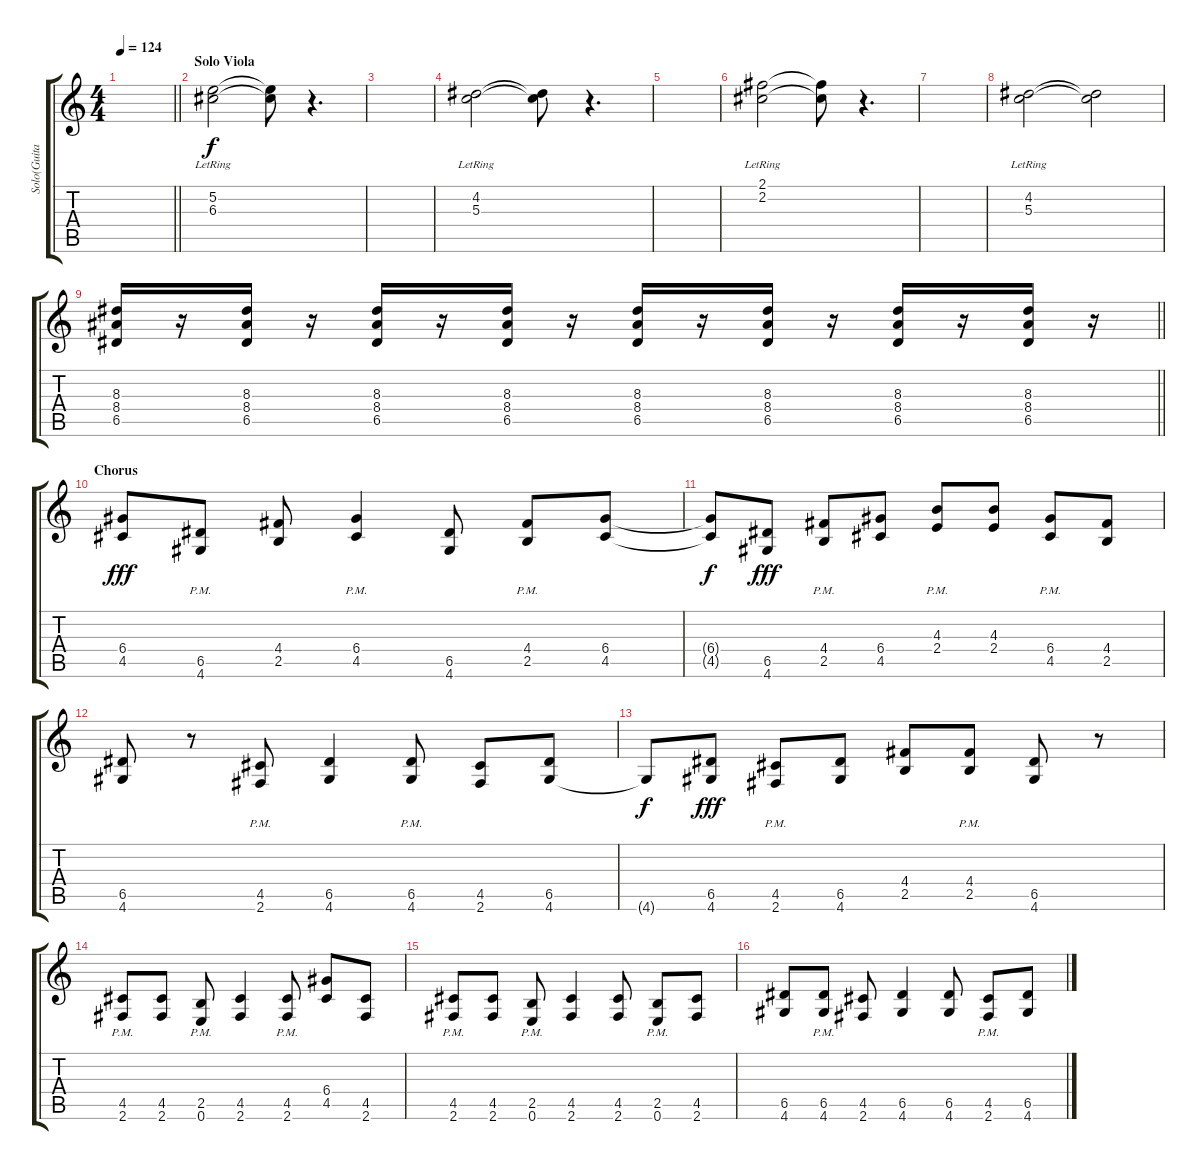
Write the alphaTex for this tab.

\track ("Solo(Guitar)" "Solo(Guita") {instrument overdrivenguitar}
\staff {score tabs}
\tuning (E4 B3 G3 D3 A2 E2) {hide}
\ts (4 4)
\tempo 124
\clef g2
\barLineRight lightlight
\ks c
|
\section ("" "Solo Viola")
(5.2{lr} 6.3).2 (5.2{t} 6.3{t}).8 r.4{d} |
|
(4.2 5.3{lr}).2 (4.2{t} 5.3{t}).8 r.4{d} |
|
(2.1{lr} 2.2).2 (2.1{t} 2.2{t}).8 r.4{d} |
|
(4.2 5.3{lr}).2 (4.2{t} 5.3{t}).2 |
\barLineRight lightlight
(8.3 8.4 6.5).16 r.16 (8.3 8.4 6.5).16 r.16 (8.3 8.4 6.5).16 r.16 (8.3 8.4 6.5).16 r.16 (8.3 8.4 6.5).16 r.16 (8.3 8.4 6.5).16 r.16 (8.3 8.4 6.5).16 r.16 (8.3 8.4 6.5).16 r.16 |
\section ("" "Chorus")
(6.4 4.5).8{dy fff} (6.5 4.6{pm}).8 (4.4 2.5).8 (6.4 4.5{pm}).4 (6.5 4.6).8 (4.4 2.5{pm}).8 (6.4 4.5).8 |
(6.4{t} 4.5{t}).8{dy f} (6.5 4.6).8{dy fff} (4.4 2.5{pm}).8 (6.4 4.5).8 (4.3 2.4{pm}).8 (4.3 2.4).8 (6.4 4.5{pm}).8 (4.4 2.5).8 |
(6.5 4.6).8 r.8 (4.5 2.6{pm}).8 (6.5 4.6).4 (6.5 4.6{pm}).8 (4.5 2.6).8 (6.5 4.6).8 |
4.6{t}.8{dy f} (6.5 4.6).8{dy fff} (4.5 2.6{pm}).8 (6.5 4.6).8 (4.4 2.5).8 (4.4 2.5{pm}).8 (6.5 4.6).8 r.8 |
(4.5 2.6{pm}).8 (4.5 2.6).8 (2.5 0.6{pm}).8 (4.5 2.6).4 (4.5 2.6{pm}).8 (6.4 4.5).8 (4.5 2.6).8 |
(4.5 2.6{pm}).8 (4.5 2.6).8 (2.5 0.6{pm}).8 (4.5 2.6).4 (4.5 2.6).8 (2.5 0.6{pm}).8 (4.5 2.6).8 |
(6.5 4.6).8 (6.5 4.6{pm}).8 (4.5 2.6).8 (6.5 4.6).4 (6.5 4.6).8 (4.5 2.6{pm}).8 (6.5 4.6).8
